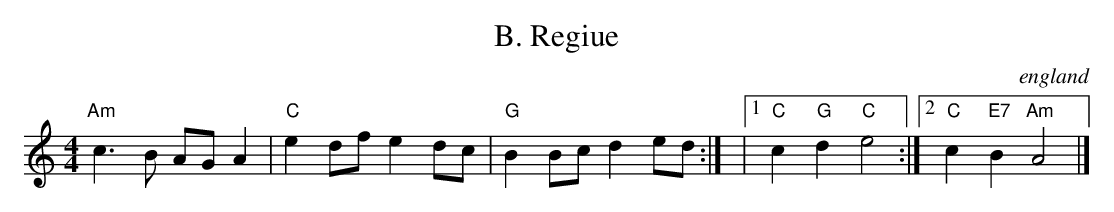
X:1
T:B. Regiue
O:england
M:4/4
K:Am
"Am"c3B AG A2 | "C"e2 df e2 dc | "G"B2Bc d2ed :|\
|1 "C"c2"G"d2 "C"e4 :|2 "C"c2"E7"B2 "Am"A4 |]
